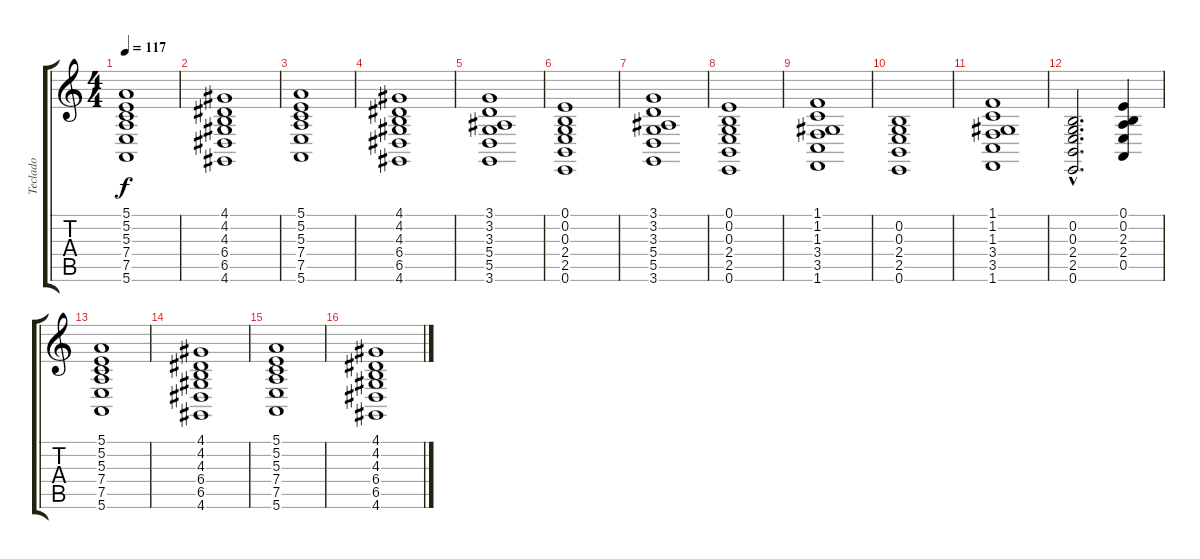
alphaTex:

\track ("Teclado" "Teclado") {instrument stringensemble2}
\staff {score tabs}
\tuning (E4 B3 G3 D3 A2 E2) {hide}
\ts (4 4)
\tempo 117
\clef g2
\ks c
(5.1 5.2 5.3 7.4 7.5 5.6).1{dy f} |
(4.1 4.2 4.3 6.4 6.5 4.6).1 |
(5.1 5.2 5.3 7.4 7.5 5.6).1 |
(4.1 4.2 4.3 6.4 6.5 4.6).1 |
(3.1 3.2 3.3 5.4 5.5 3.6).1 |
(0.1 0.2 0.3 2.4 2.5 0.6).1 |
(3.1 3.2 3.3 5.4 5.5 3.6).1 |
(0.1 0.2 0.3 2.4 2.5 0.6).1 |
(1.1 1.2 1.3 3.4 3.5 1.6).1 |
(0.2 0.3 2.4 2.5 0.6).1 |
(1.1 1.2 1.3 3.4 3.5 1.6).1 |
(0.2{hac} 0.3{hac} 2.4{hac} 2.5{hac} 0.6{hac}).2{d} (0.1 0.2 2.3 2.4 0.5).4 |
(5.1 5.2 5.3 7.4 7.5 5.6).1 |
(4.1 4.2 4.3 6.4 6.5 4.6).1 |
(5.1 5.2 5.3 7.4 7.5 5.6).1 |
(4.1 4.2 4.3 6.4 6.5 4.6).1
